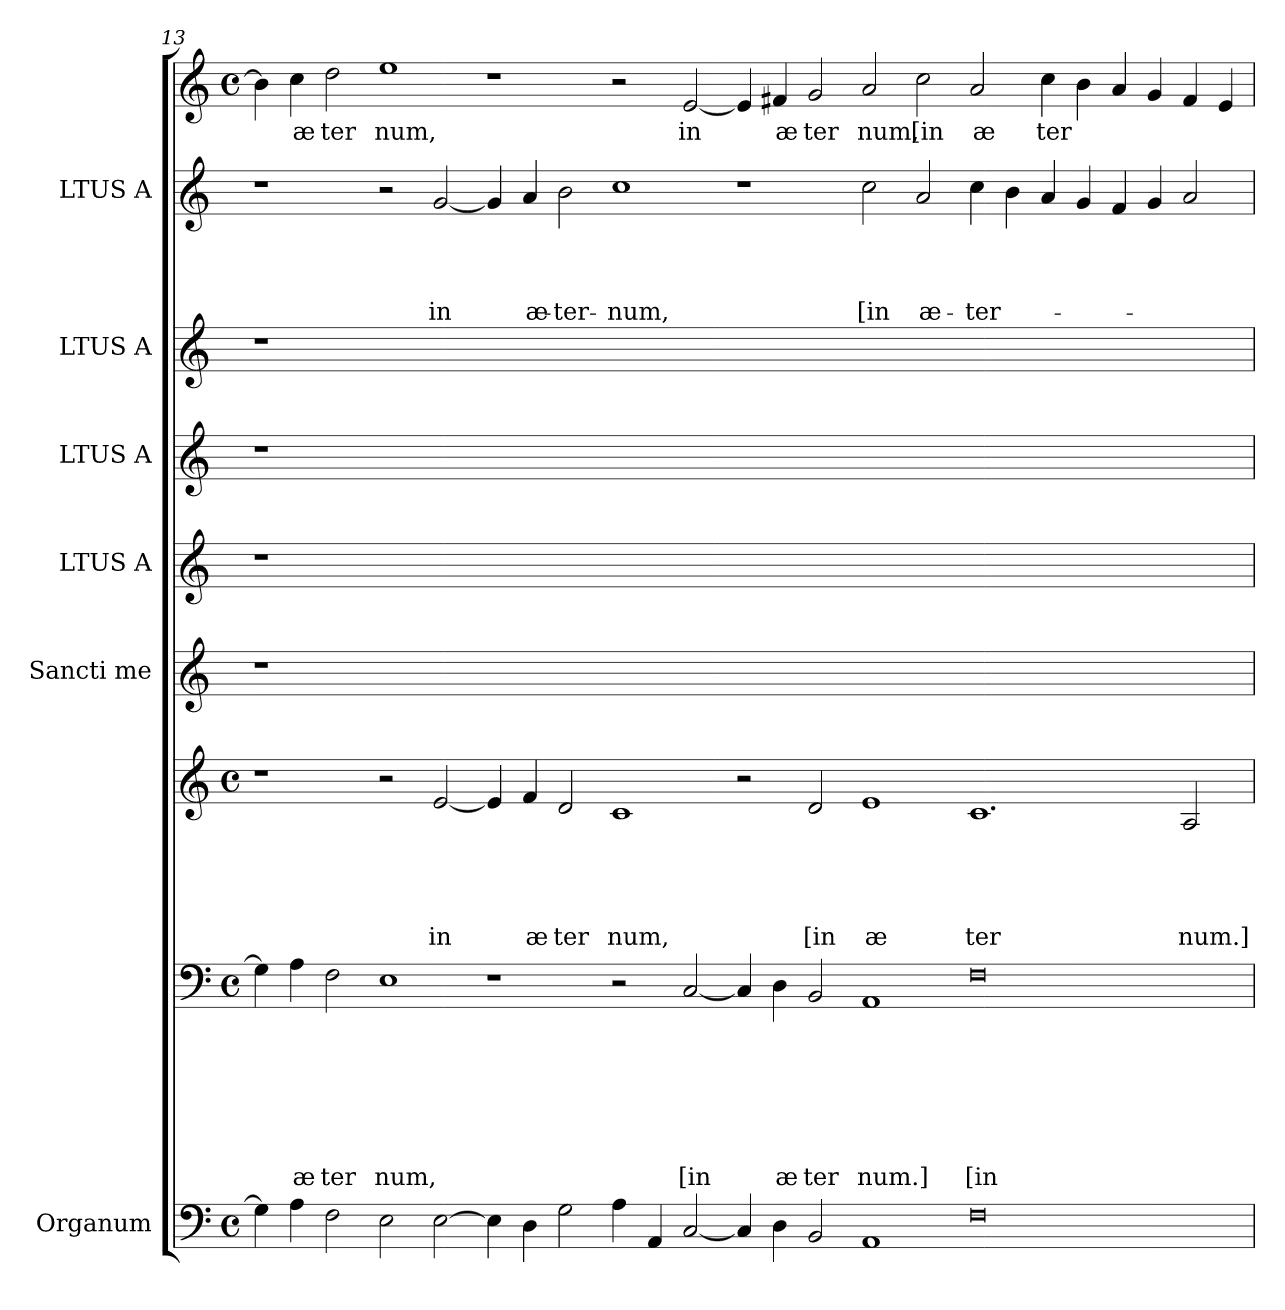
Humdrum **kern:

**kern	**kern	**text	**text	**text	**text	**text	**text	**text	**kern	**text	**text	**text	**text	**text	**kern	**kern	**kern	**kern	**kern	**text	**text	**text	**text	**kern	**text
*part9	*part8	*part8	*part8	*part8	*part8	*part8	*part8	*part8	*part7	*part7	*part7	*part7	*part7	*part7	*part6	*part5	*part4	*part3	*part2	*part2	*part2	*part2	*part2	*part1	*part1
*staff9	*staff8	*staff8	*staff8	*staff8	*staff8	*staff8	*staff8	*staff8	*staff7	*staff7	*staff7	*staff7	*staff7	*staff7	*staff6	*staff5	*staff4	*staff3	*staff2	*staff2	*staff2	*staff2	*staff2	*staff1	*staff1
*I"Organum	*	*	*	*	*	*	*	*	*	*	*	*	*	*	*I"Sancti me	*I"LTUS A	*I"LTUS A	*I"LTUS A	*I"LTUS A	*	*	*	*	*	*
!!LO:LB:g=z
*clefF4	*clefF4	*	*	*	*	*	*	*	*clefG2	*	*	*	*	*	*clefG2	*clefG2	*clefG2	*clefG2	*clefG2	*	*	*	*	*clefG2	*
*k[]	*k[]	*	*	*	*	*	*	*	*k[]	*	*	*	*	*	*k[]	*k[]	*k[]	*k[]	*k[]	*	*	*	*	*k[]	*
*C:	*C:	*	*	*	*	*	*	*	*C:	*	*	*	*	*	*C:	*C:	*C:	*C:	*C:	*	*	*	*	*C:	*
*M4/4	*M4/4	*	*	*	*	*	*	*	*M4/4	*	*	*	*	*	*	*	*	*	*	*	*	*	*	*M4/4	*
*met(c)	*met(c)	*	*	*	*	*	*	*	*met(c)	*	*	*	*	*	*	*	*	*	*	*	*	*	*	*met(c)	*
=13	=13	=13	=13	=13	=13	=13	=13	=13	=13	=13	=13	=13	=13	=13	=13	=13	=13	=13	=13	=13	=13	=13	=13	=13	=13
4G\]	4G\]	.	.	.	.	.	.	.	1r	.	.	.	.	.	1r	1r	1r	1r	1r	.	.	.	.	4b\]	.
!	!	!	!	!	!	!	!	!LO:LY:b	!	!	!	!	!	!	!	!	!	!	!	!	!	!	!	!	!LO:LY:b
4A\	4A\	.	.	.	.	.	.	æ	.	.	.	.	.	.	.	.	.	.	.	.	.	.	.	4cc\	æ
!	!	!	!	!	!	!	!	!LO:LY:b	!	!	!	!	!	!	!	!	!	!	!	!	!	!	!	!	!LO:LY:b
2F>\	2F\	.	.	.	.	.	.	ter	.	.	.	.	.	.	.	.	.	.	.	.	.	.	.	2dd\	ter
!	!	!	!	!	!	!	!	!LO:LY:b	!	!	!	!	!	!	!	!	!	!	!	!	!	!	!	!	!LO:LY:b
2E\	1E	.	.	.	.	.	.	num,	2r	.	.	.	.	.	1%7ryy	1%7ryy	1%7ryy	1%7ryy	2r	.	.	.	.	1ee	num,
!	!	!	!	!	!	!	!	!	!	!	!	!	!	!LO:LY:b	!	!	!	!	!	!	!	!	!LO:LY:b	!	!
[>2E\	.	.	.	.	.	.	.	.	[<2e/	.	.	.	.	in	.	.	.	.	[<2g/	.	.	.	in	.	.
4E\]	1r	.	.	.	.	.	.	.	4e/]	.	.	.	.	.	.	.	.	.	4g/]	.	.	.	.	1r	.
!	!	!	!	!	!	!	!	!	!	!	!	!	!	!LO:LY:b	!	!	!	!	!	!	!	!	!LO:LY:b	!	!
4D\	.	.	.	.	.	.	.	.	4f/	.	.	.	.	æ	.	.	.	.	4a/	.	.	.	æ-	.	.
!	!	!	!	!	!	!	!	!	!	!	!	!	!	!LO:LY:b	!	!	!	!	!	!	!	!	!LO:LY:b	!	!
2G\	.	.	.	.	.	.	.	.	2d/	.	.	.	.	ter	.	.	.	.	2b\	.	.	.	-ter-	.	.
!	!	!	!	!	!	!	!	!	!	!	!	!	!	!LO:LY:b	!	!	!	!	!	!	!	!	!LO:LY:b	!	!
4A\	2r	.	.	.	.	.	.	.	1c	.	.	.	.	num,	.	.	.	.	1cc	.	.	.	-num,	2r	.
4AA/	.	.	.	.	.	.	.	.	.	.	.	.	.	.	.	.	.	.	.	.	.	.	.	.	.
!	!	!	!	!	!	!	!	!LO:LY:b	!	!	!	!	!	!	!	!	!	!	!	!	!	!	!	!	!LO:LY:b
[<2C/	[<2C/	.	.	.	.	.	.	[in	.	.	.	.	.	.	.	.	.	.	.	.	.	.	.	[<2e/	in
4C/]	4C/]	.	.	.	.	.	.	.	2r	.	.	.	.	.	.	.	.	.	1r	.	.	.	.	4e/]	.
!	!	!	!	!	!	!	!	!LO:LY:b	!	!	!	!	!	!	!	!	!	!	!	!	!	!	!	!	!LO:LY:b
4D\	4D\	.	.	.	.	.	.	æ	.	.	.	.	.	.	.	.	.	.	.	.	.	.	.	4f#X/	æ
!	!	!	!	!	!	!	!	!LO:LY:b	!	!	!	!	!	!LO:LY:b	!	!	!	!	!	!	!	!	!	!	!LO:LY:b
2BB/	2BB/	.	.	.	.	.	.	ter	2d/	.	.	.	.	[in	.	.	.	.	.	.	.	.	.	2g/	ter
!	!	!	!	!	!	!	!	!LO:LY:b	!	!	!	!	!	!LO:LY:b	!	!	!	!	!	!	!	!	!LO:LY:b	!	!LO:LY:b
1AA	1AA	.	.	.	.	.	.	num.]	1e	.	.	.	.	æ	.	.	.	.	2cc\	.	.	.	[in	2a/	num,
!	!	!	!	!	!	!	!	!	!	!	!	!	!	!	!	!	!	!	!	!	!	!	!LO:LY:b	!	!LO:LY:b
.	.	.	.	.	.	.	.	.	.	.	.	.	.	.	.	.	.	.	2a/	.	.	.	æ-	2cc\	[in
!	!	!	!	!	!	!	!	!LO:LY:b	!	!	!	!	!	!LO:LY:b	!	!	!	!	!	!	!	!	!LO:LY:b	!	!LO:LY:b
0F	0F	.	.	.	.	.	.	[in	1.c	.	.	.	.	ter	.	.	.	.	4cc\	.	.	.	-ter-	2a/	æ
.	.	.	.	.	.	.	.	.	.	.	.	.	.	.	.	.	.	.	4b\	.	.	.	.	.	.
!	!	!	!	!	!	!	!	!	!	!	!	!	!	!	!	!	!	!	!	!	!	!	!	!	!LO:LY:b
.	.	.	.	.	.	.	.	.	.	.	.	.	.	.	.	.	.	.	4a/	.	.	.	.	4cc\	ter
.	.	.	.	.	.	.	.	.	.	.	.	.	.	.	.	.	.	.	4g/	.	.	.	.	4b\	.
.	.	.	.	.	.	.	.	.	.	.	.	.	.	.	.	.	.	.	4f/	.	.	.	.	4a/	.
.	.	.	.	.	.	.	.	.	.	.	.	.	.	.	.	.	.	.	4g/	.	.	.	.	4g/	.
!	!	!	!	!	!	!	!	!	!	!	!	!	!	!LO:LY:b	!	!	!	!	!	!	!	!	!	!	!
.	.	.	.	.	.	.	.	.	2A/	.	.	.	.	num.]	.	.	.	.	2a/	.	.	.	.	4f#/	.
.	.	.	.	.	.	.	.	.	.	.	.	.	.	.	.	.	.	.	.	.	.	.	.	4e/	.
=	=	=	=	=	=	=	=	=	=	=	=	=	=	=	=	=	=	=	=	=	=	=	=	=	=
*-	*-	*-	*-	*-	*-	*-	*-	*-	*-	*-	*-	*-	*-	*-	*-	*-	*-	*-	*-	*-	*-	*-	*-	*-	*-
